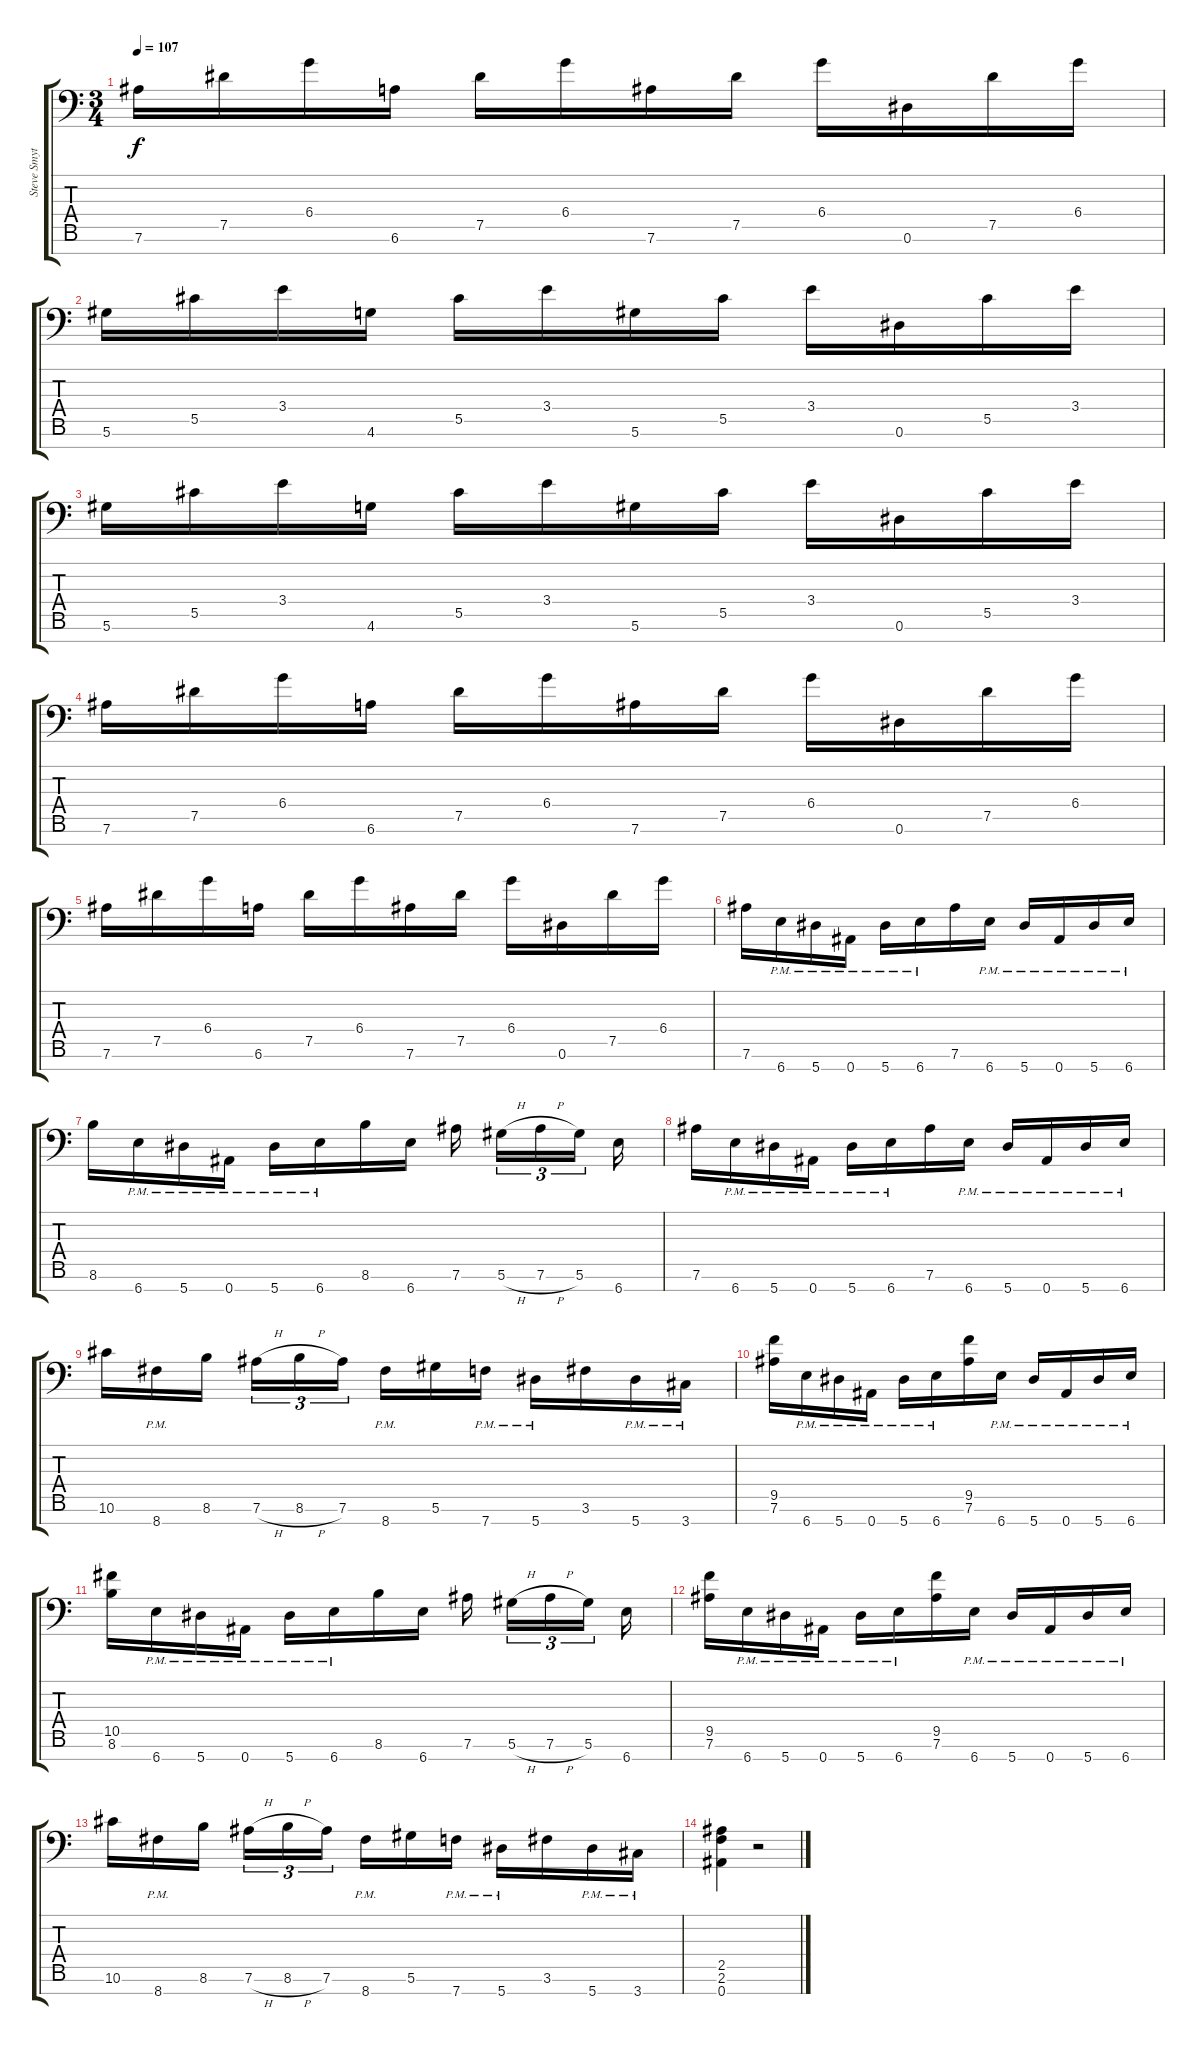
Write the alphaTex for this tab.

\track ("Steve Smyth" "Steve Smyt") {instrument acousticguitarsteel}
\staff {score tabs}
\tuning (Eb4 Bb3 Gb3 Db3 Ab2 Eb2 Bb1) {hide}
\ts (3 4)
\tempo 107
\clef f4
\ks c
7.6.16{dy f} 7.5.16 6.4.16 6.6.16 7.5.16 6.4.16 7.6.16 7.5.16 6.4.16 0.6.16 7.5.16 6.4.16 |
5.6.16 5.5.16 3.4.16 4.6.16 5.5.16 3.4.16 5.6.16 5.5.16 3.4.16 0.6.16 5.5.16 3.4.16 |
5.6.16 5.5.16 3.4.16 4.6.16 5.5.16 3.4.16 5.6.16 5.5.16 3.4.16 0.6.16 5.5.16 3.4.16 |
7.6.16 7.5.16 6.4.16 6.6.16 7.5.16 6.4.16 7.6.16 7.5.16 6.4.16 0.6.16 7.5.16 6.4.16 |
7.6.16 7.5.16 6.4.16 6.6.16 7.5.16 6.4.16 7.6.16 7.5.16 6.4.16 0.6.16 7.5.16 6.4.16 |
7.6.16 6.7{pm}.16 5.7{pm}.16 0.7{pm}.16 5.7{pm}.16 6.7{pm}.16 7.6.16 6.7{pm}.16 5.7{pm}.16 0.7{pm}.16 5.7{pm}.16 6.7{pm}.16 |
8.6.16 6.7{pm}.16 5.7{pm}.16 0.7{pm}.16 5.7{pm}.16 6.7{pm}.16 8.6.16 6.7.16 7.6.16{beam splitsecondary} 5.6{h}.16{tu (3 2)} 7.6{h}.16{tu (3 2)} 5.6.16{tu (3 2) beam splitsecondary} 6.7.16 |
7.6.16 6.7{pm}.16 5.7{pm}.16 0.7{pm}.16 5.7{pm}.16 6.7{pm}.16 7.6.16 6.7{pm}.16 5.7{pm}.16 0.7{pm}.16 5.7{pm}.16 6.7{pm}.16 |
10.6.16 8.7{pm}.16 8.6.16{beam splitsecondary} 7.6{h}.16{tu (3 2)} 8.6{h}.16{tu (3 2)} 7.6.16{tu (3 2) beam splitsecondary} 8.7{pm}.16 5.6.16 7.7{pm}.16 5.7{pm}.16 3.6.16 5.7{pm}.16 3.7{pm}.16 |
(9.5 7.6).16 6.7{pm}.16 5.7{pm}.16 0.7{pm}.16 5.7{pm}.16 6.7{pm}.16 (9.5 7.6).16 6.7{pm}.16 5.7{pm}.16 0.7{pm}.16 5.7{pm}.16 6.7{pm}.16 |
(10.5 8.6).16 6.7{pm}.16 5.7{pm}.16 0.7{pm}.16 5.7{pm}.16 6.7{pm}.16 8.6.16 6.7.16 7.6.16{beam splitsecondary} 5.6{h}.16{tu (3 2)} 7.6{h}.16{tu (3 2)} 5.6.16{tu (3 2) beam splitsecondary} 6.7.16 |
(9.5 7.6).16 6.7{pm}.16 5.7{pm}.16 0.7{pm}.16 5.7{pm}.16 6.7{pm}.16 (9.5 7.6).16 6.7{pm}.16 5.7{pm}.16 0.7{pm}.16 5.7{pm}.16 6.7{pm}.16 |
10.6.16 8.7{pm}.16 8.6.16{beam splitsecondary} 7.6{h}.16{tu (3 2)} 8.6{h}.16{tu (3 2)} 7.6.16{tu (3 2) beam splitsecondary} 8.7{pm}.16 5.6.16 7.7{pm}.16 5.7{pm}.16 3.6.16 5.7{pm}.16 3.7{pm}.16 |
(2.5 2.6 0.7).4 r.2
